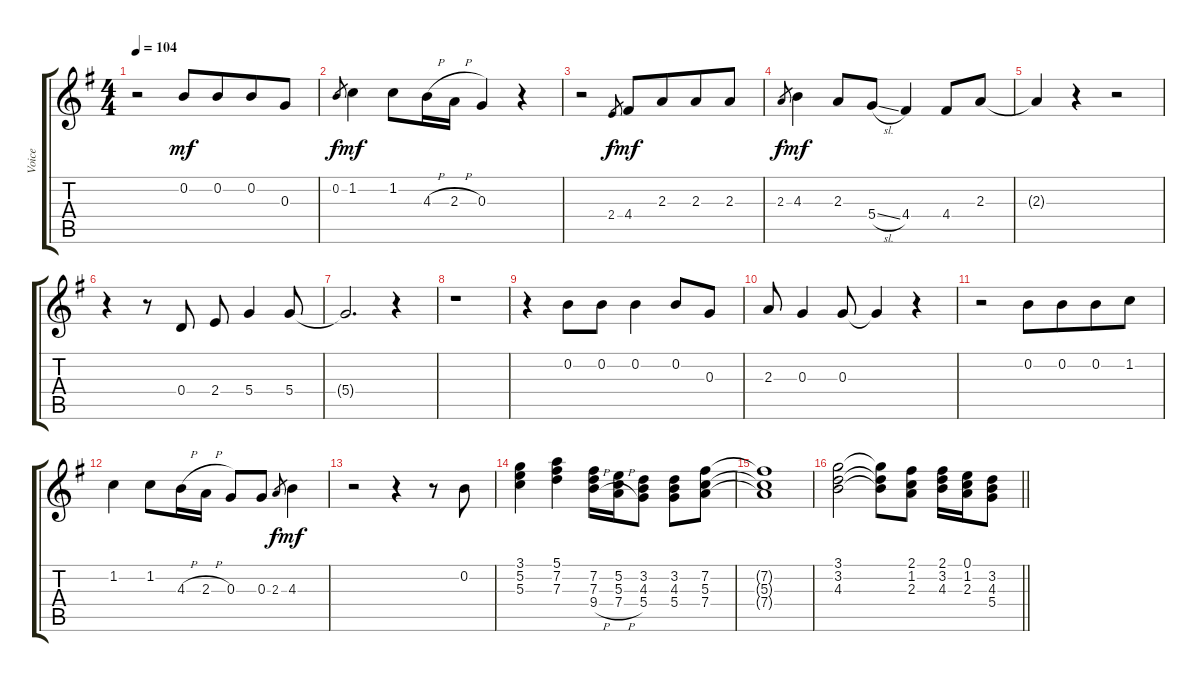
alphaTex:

\track ("Voice" "Voice") {instrument acousticguitarsteel}
\staff {score tabs}
\tuning (E4 B3 G3 D3 A2 E2) {hide}
\ts (4 4)
\tempo 104
\clef g2
\ks g
r.2{dy mf} 0.2.8 0.2.8{beam merge} 0.2.8 0.3.8 |
0.2.8{gr dy f} 1.2.4{dy mf} 1.2.8 4.3{h}.16 2.3{h}.16 0.3.4 r.4 |
r.2 2.4.8{gr dy f} 4.4.8{dy mf} 2.3.8{beam merge} 2.3.8 2.3.8 |
2.3.8{gr dy f} 4.3.4{dy mf} 2.3.8 5.4{sl}.8 4.4.4 4.4.8 2.3.8 |
2.3{t}.4 r.4 r.2 |
r.4 r.8 0.4.8 2.4.8 5.4.4 5.4.8 |
5.4{t}.2{d} r.4 |
r.1 |
r.4 0.2.8 0.2.8 0.2.4 0.2.8 0.3.8 |
2.3.8 0.3.4 0.3.8 0.3{t}.4 r.4 |
r.2 0.2.8 0.2.8{beam merge} 0.2.8 1.2.8 |
1.2.4 1.2.8 4.3{h}.16 2.3{h}.16 0.3.8 0.3.8 2.3.8{gr dy f} 4.3.4{dy mf} |
r.2 r.4 r.8 0.2.8 |
(3.1 5.2 5.3).4 (5.1 7.2 7.3).4 (7.2 7.3 9.4{h}).16 (5.2 5.3 7.4{h}).16 (3.2 4.3 5.4).8 (3.2 4.3 5.4).8 (7.2 5.3 7.4).8 |
(7.2{t} 5.3{t} 7.4{t}).1 |
\barLineRight lightlight
(3.1 3.2 4.3).2 (3.1{t} 3.2{t} 4.3{t}).8 (2.1 1.2 2.3).8 (2.1 3.2 4.3).16 (0.1 1.2 2.3).16 (3.2 4.3 5.4).8
